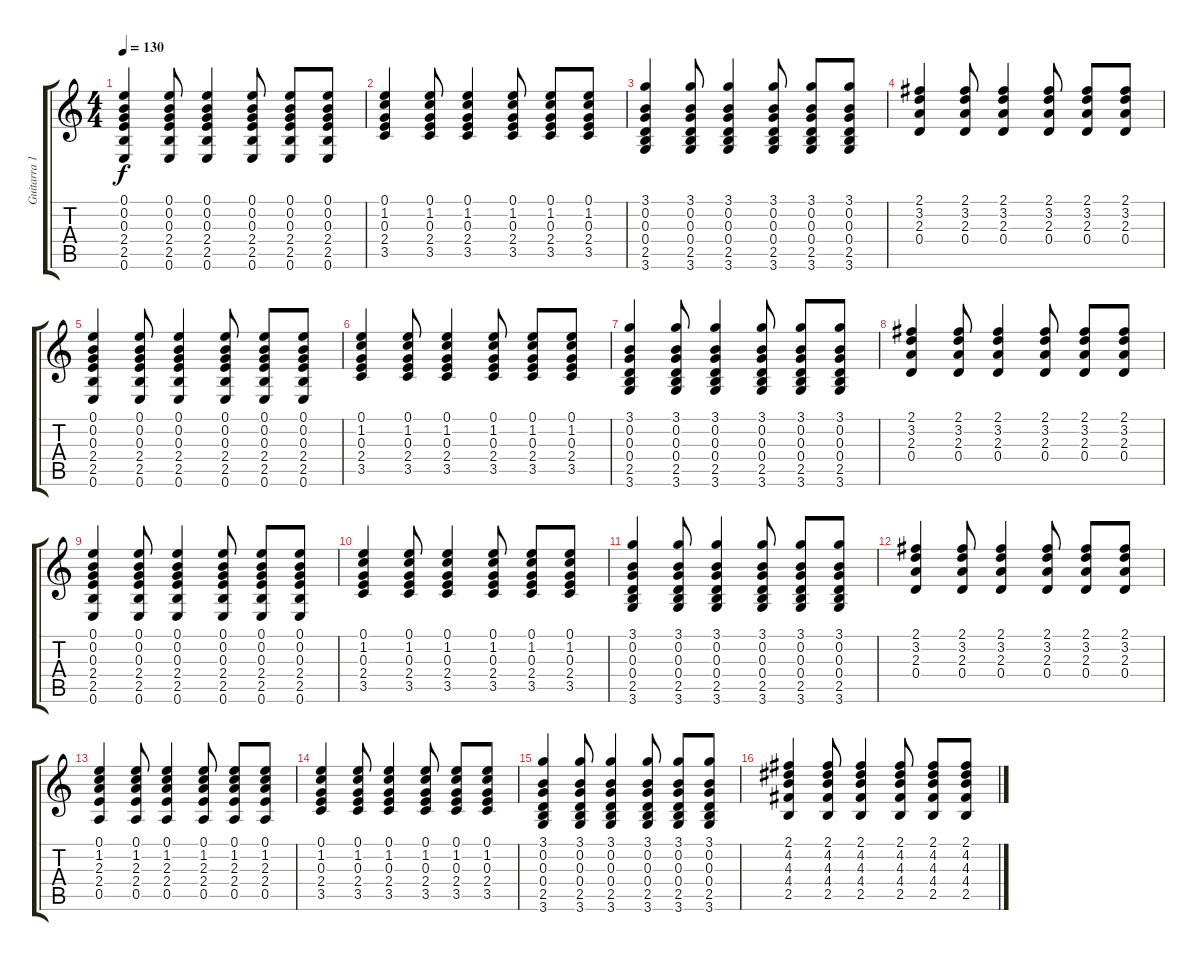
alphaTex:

\track ("Guitarra 1" "Guitarra 1") {instrument acousticguitarsteel}
\staff {score tabs}
\tuning (E4 B3 G3 D3 A2 E2) {hide}
\ts (4 4)
\tempo 130
\clef g2
\ks c
(0.1 0.2 0.3 2.4 2.5 0.6).4{dy f} (0.1 0.2 0.3 2.4 2.5 0.6).8 (0.1 0.2 0.3 2.4 2.5 0.6).4 (0.1 0.2 0.3 2.4 2.5 0.6).8 (0.1 0.2 0.3 2.4 2.5 0.6).8 (0.1 0.2 0.3 2.4 2.5 0.6).8 |
(0.1 1.2 0.3 2.4 3.5).4 (0.1 1.2 0.3 2.4 3.5).8 (0.1 1.2 0.3 2.4 3.5).4 (0.1 1.2 0.3 2.4 3.5).8 (0.1 1.2 0.3 2.4 3.5).8 (0.1 1.2 0.3 2.4 3.5).8 |
(3.1 0.2 0.3 0.4 2.5 3.6).4 (3.1 0.2 0.3 0.4 2.5 3.6).8 (3.1 0.2 0.3 0.4 2.5 3.6).4 (3.1 0.2 0.3 0.4 2.5 3.6).8 (3.1 0.2 0.3 0.4 2.5 3.6).8 (3.1 0.2 0.3 0.4 2.5 3.6).8 |
(2.1 3.2 2.3 0.4).4 (2.1 3.2 2.3 0.4).8 (2.1 3.2 2.3 0.4).4 (2.1 3.2 2.3 0.4).8 (2.1 3.2 2.3 0.4).8 (2.1 3.2 2.3 0.4).8 |
(0.1 0.2 0.3 2.4 2.5 0.6).4 (0.1 0.2 0.3 2.4 2.5 0.6).8 (0.1 0.2 0.3 2.4 2.5 0.6).4 (0.1 0.2 0.3 2.4 2.5 0.6).8 (0.1 0.2 0.3 2.4 2.5 0.6).8 (0.1 0.2 0.3 2.4 2.5 0.6).8 |
(0.1 1.2 0.3 2.4 3.5).4 (0.1 1.2 0.3 2.4 3.5).8 (0.1 1.2 0.3 2.4 3.5).4 (0.1 1.2 0.3 2.4 3.5).8 (0.1 1.2 0.3 2.4 3.5).8 (0.1 1.2 0.3 2.4 3.5).8 |
(3.1 0.2 0.3 0.4 2.5 3.6).4 (3.1 0.2 0.3 0.4 2.5 3.6).8 (3.1 0.2 0.3 0.4 2.5 3.6).4 (3.1 0.2 0.3 0.4 2.5 3.6).8 (3.1 0.2 0.3 0.4 2.5 3.6).8 (3.1 0.2 0.3 0.4 2.5 3.6).8 |
(2.1 3.2 2.3 0.4).4 (2.1 3.2 2.3 0.4).8 (2.1 3.2 2.3 0.4).4 (2.1 3.2 2.3 0.4).8 (2.1 3.2 2.3 0.4).8 (2.1 3.2 2.3 0.4).8 |
(0.1 0.2 0.3 2.4 2.5 0.6).4 (0.1 0.2 0.3 2.4 2.5 0.6).8 (0.1 0.2 0.3 2.4 2.5 0.6).4 (0.1 0.2 0.3 2.4 2.5 0.6).8 (0.1 0.2 0.3 2.4 2.5 0.6).8 (0.1 0.2 0.3 2.4 2.5 0.6).8 |
(0.1 1.2 0.3 2.4 3.5).4 (0.1 1.2 0.3 2.4 3.5).8 (0.1 1.2 0.3 2.4 3.5).4 (0.1 1.2 0.3 2.4 3.5).8 (0.1 1.2 0.3 2.4 3.5).8 (0.1 1.2 0.3 2.4 3.5).8 |
(3.1 0.2 0.3 0.4 2.5 3.6).4 (3.1 0.2 0.3 0.4 2.5 3.6).8 (3.1 0.2 0.3 0.4 2.5 3.6).4 (3.1 0.2 0.3 0.4 2.5 3.6).8 (3.1 0.2 0.3 0.4 2.5 3.6).8 (3.1 0.2 0.3 0.4 2.5 3.6).8 |
(2.1 3.2 2.3 0.4).4 (2.1 3.2 2.3 0.4).8 (2.1 3.2 2.3 0.4).4 (2.1 3.2 2.3 0.4).8 (2.1 3.2 2.3 0.4).8 (2.1 3.2 2.3 0.4).8 |
(0.1 1.2 2.3 2.4 0.5).4 (0.1 1.2 2.3 2.4 0.5).8 (0.1 1.2 2.3 2.4 0.5).4 (0.1 1.2 2.3 2.4 0.5).8 (0.1 1.2 2.3 2.4 0.5).8 (0.1 1.2 2.3 2.4 0.5).8 |
(0.1 1.2 0.3 2.4 3.5).4 (0.1 1.2 0.3 2.4 3.5).8 (0.1 1.2 0.3 2.4 3.5).4 (0.1 1.2 0.3 2.4 3.5).8 (0.1 1.2 0.3 2.4 3.5).8 (0.1 1.2 0.3 2.4 3.5).8 |
(3.1 0.2 0.3 0.4 2.5 3.6).4 (3.1 0.2 0.3 0.4 2.5 3.6).8 (3.1 0.2 0.3 0.4 2.5 3.6).4 (3.1 0.2 0.3 0.4 2.5 3.6).8 (3.1 0.2 0.3 0.4 2.5 3.6).8 (3.1 0.2 0.3 0.4 2.5 3.6).8 |
(2.1 4.2 4.3 4.4 2.5).4 (2.1 4.2 4.3 4.4 2.5).8 (2.1 4.2 4.3 4.4 2.5).4 (2.1 4.2 4.3 4.4 2.5).8 (2.1 4.2 4.3 4.4 2.5).8 (2.1 4.2 4.3 4.4 2.5).8
